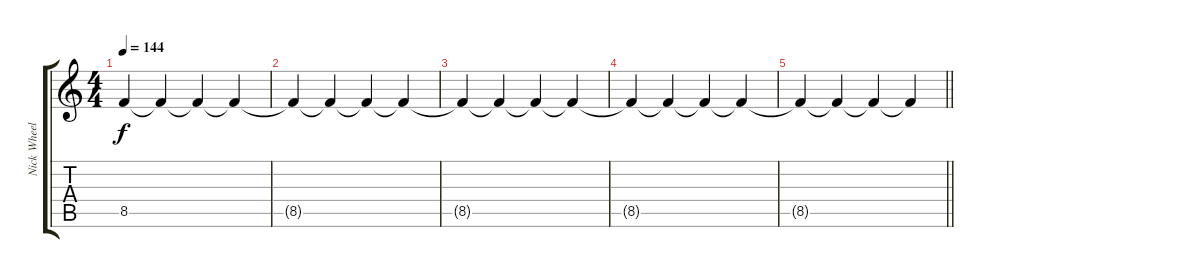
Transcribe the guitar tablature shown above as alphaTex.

\track ("Nick Wheeler" "Nick Wheel") {instrument distortionguitar}
\staff {score tabs}
\tuning (E4 B3 G3 D3 A2 E2) {hide}
\ts (4 4)
\tempo 144
\clef g2
\ks c
8.5{t}.4{dy f} 8.5{t}.4 8.5{t}.4 8.5{t}.4 |
8.5{t}.4 8.5{t}.4 8.5{t}.4 8.5{t}.4 |
8.5{t}.4 8.5{t}.4 8.5{t}.4 8.5{t}.4 |
8.5{t}.4 8.5{t}.4 8.5{t}.4 8.5{t}.4 |
\barLineRight lightlight
8.5{t}.4 8.5{t}.4 8.5{t}.4 8.5{t}.4
